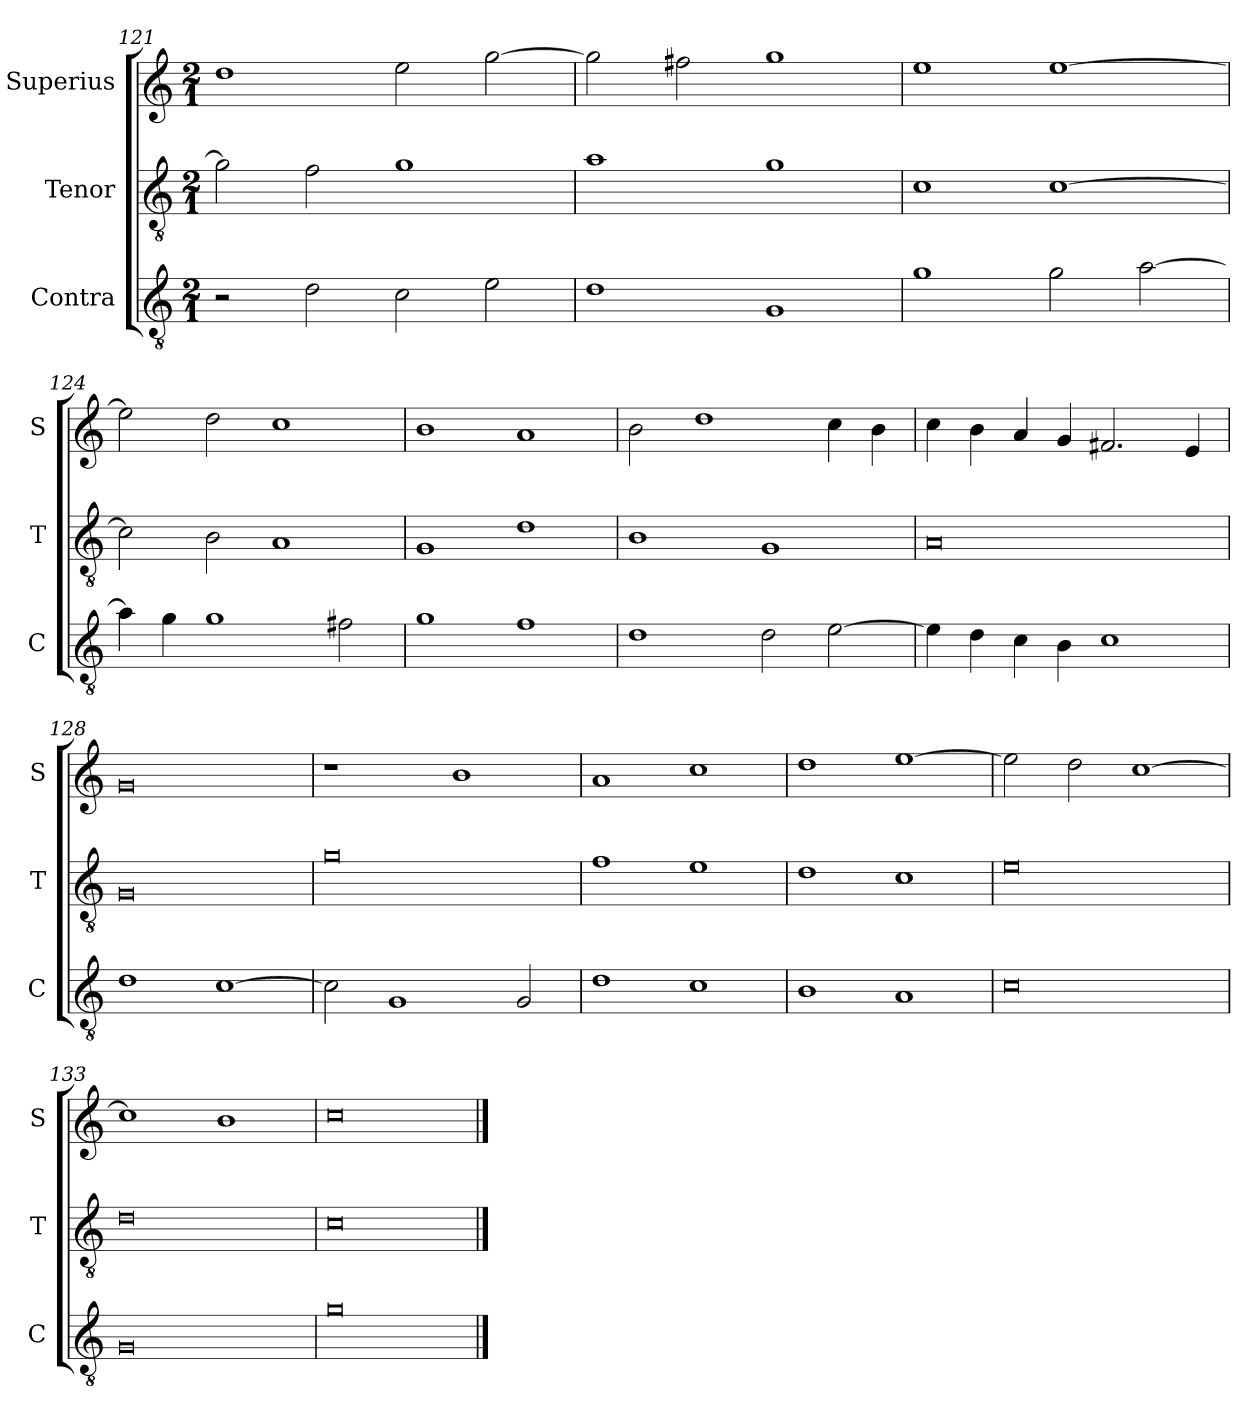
**kern	**kern	**kern
*part3	*part2	*part1
*staff3	*staff2	*staff1
*I"Contra	*I"Tenor	*I"Superius
*I'C	*I'T	*I'S
*clefGv2	*clefGv2	*clefG2
*k[]	*k[]	*k[]
*M2/1	*M2/1	*M2/1
=121	=121	=121
2r	2g\]	1dd
2d\	2f\	.
2c\	1g	2ee\
2e\	.	[2gg\
=122	=122	=122
1d	1a	2gg\]
.	.	2ff#X\
1G	1g	1gg
=123	=123	=123
1g	1c	1ee
2g\	[1c	[1ee
[2a\	.	.
=124	=124	=124
4a\]	2c\]	2ee\]
4g\	.	.
1g	2B\	2dd\
.	1A	1cc
2f#X\	.	.
=125	=125	=125
1g	1G	1b
1f	1d	1a
=126	=126	=126
1d	1B	2b\
.	.	1dd
2d\	1G	.
[2e\	.	4cc\
.	.	4b\
=127	=127	=127
4e\]	0A	4cc\
4d\	.	4b\
4c\	.	4a/
4B\	.	4g/
1c	.	2.f#X/
.	.	4e/
=128	=128	=128
1d	0G	0g
[1c	.	.
=129	=129	=129
2c\]	0g	1r
1G	.	.
.	.	1b
2G/	.	.
=130	=130	=130
1d	1f	1a
1c	1e	1cc
=131	=131	=131
1B	1d	1dd
1A	1c	[1ee
=132	=132	=132
0c	0e	2ee\]
.	.	2dd\
.	.	[1cc
=133	=133	=133
0G	0d	1cc]
.	.	1b
=134	=134	=134
0g	0c	0cc
==	==	==
*-	*-	*-
